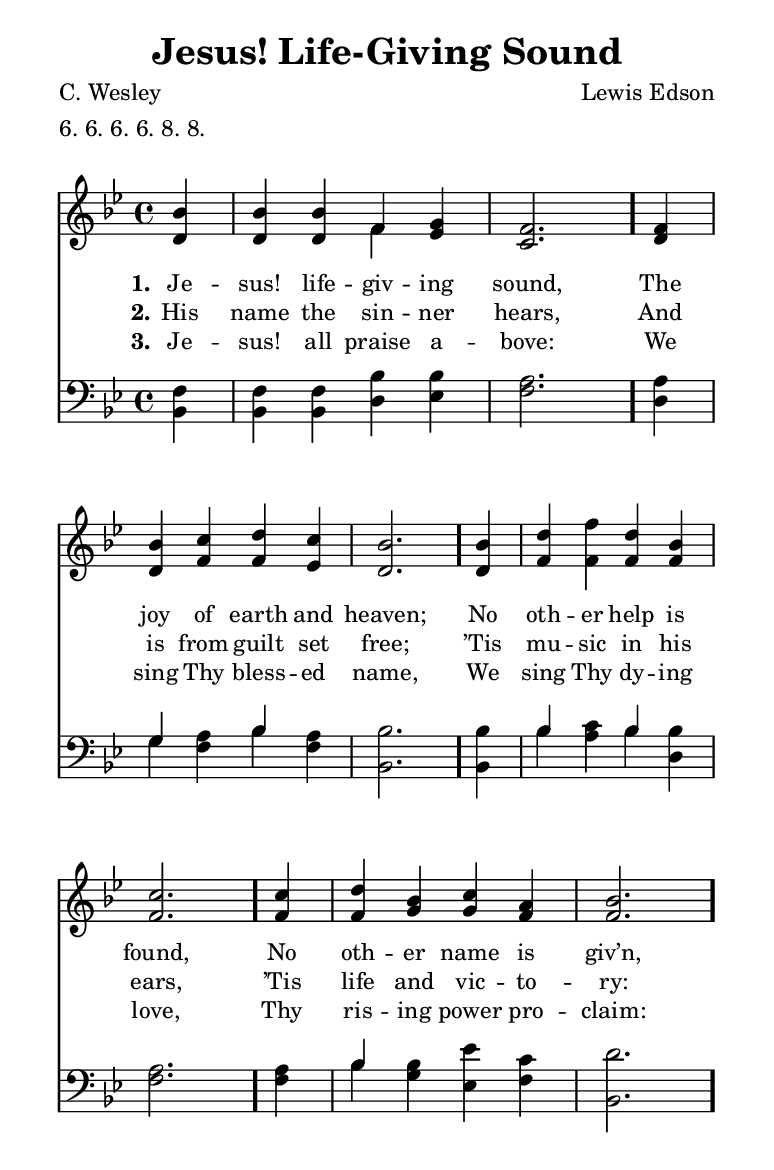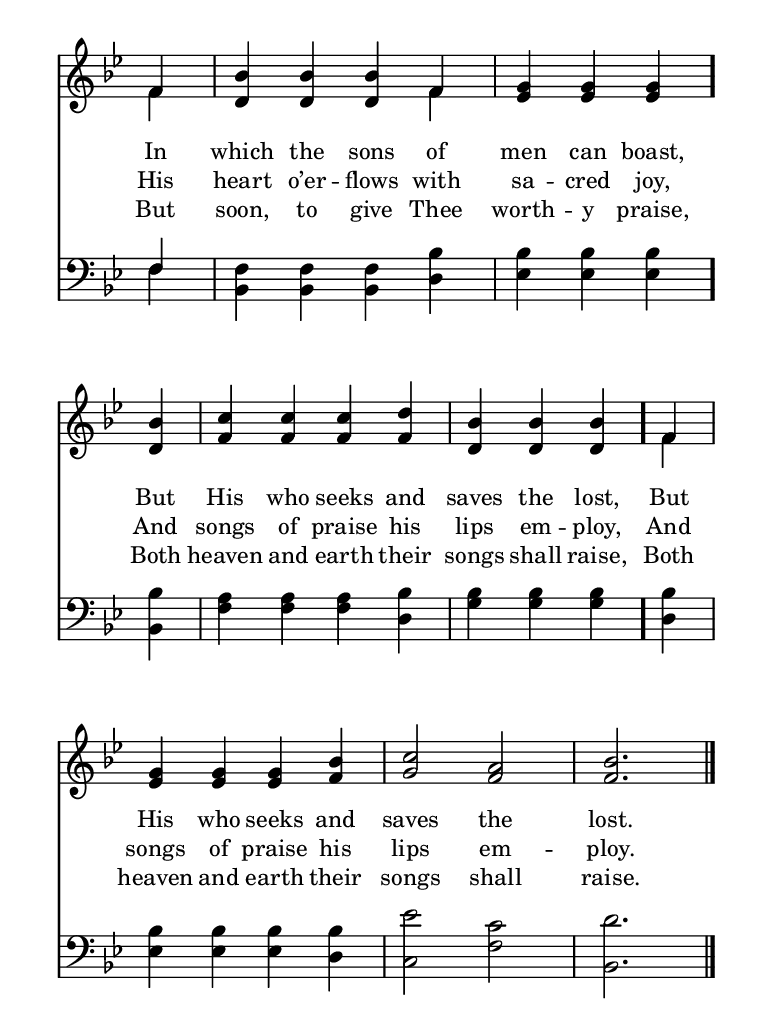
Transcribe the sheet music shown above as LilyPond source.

\include "common/global.ily"
\paper {
  \include "common/paper.ily"
  %ragged-bottom = ##t
  ragged-last-bottom = ##t
  %systems-per-page = ##f
  %page-count = ##f
}

\header{
  hymnnumber = "153"
  title = "Jesus! Life-Giving Sound"
  tunename = "Lenox"
  meter = "6. 6. 6. 6. 8. 8."
  poet = "C. Wesley"
  composer = "Lewis Edson"
  %copyright = ""
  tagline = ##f
}

global = {
  \include "common/overrides.ily"
  %\override Staff.TimeSignature.style = #'numbered % original uses 'c' instead of 4/4 here, unusually
  \time 4/4
  \override Score.MetronomeMark.transparent = ##t % hide all fermata changes too
  \tempo 4=88
  \key bes \major
  \partial 4
  \autoBeamOff
}

notesSoprano = {
\global
\relative c'' {

  bes4 | bes bes f g | f2.
  f4 | bes c d c | bes2.
  bes4 | d f d bes | c2.
  c4 | d bes c a | bes2.
  f4 | bes bes bes f | g g g
  bes | c c c d | bes bes bes
  f | g g g bes | c2 a | bes2.

  \bar "|."

}
}

notesAlto = {
\global
\relative e' {

  d4 | d d f ees | c2.
  d4 | d f f ees | d2.
  d4 | f f f f | f2.
  f4 | f g g f | f2.
  f4 | d d d f | ees ees ees
  d | f f f f | d d d
  f | ees ees ees f | g2 f | f2.

}
}

notesTenor = {
\global
\relative a {

  f4 | f f bes bes | a2.
  a4 | g a bes a | bes2.
  bes4 | bes c bes bes | a2.
  a4 | bes bes ees c | d2.
  f,4 | f f f bes | bes bes bes
  bes | a a a bes | bes bes bes
  bes | bes bes bes bes | ees2 c | d2.

}
}

notesBass = {
\global
\relative f, {

  bes4 | bes bes d ees | f2.
  d4 | g f bes f | bes,2.
  bes4 | bes' a bes d, | f2.
  f4 | bes g ees f | bes,2.
  f'4 | bes, bes bes d | ees ees ees
  bes | f' f f d | g g g
  d | ees ees ees d | c2 f | bes,2.

}
}

wordsA = \lyricmode {
\set stanza = "1."

Je -- sus! life -- giv -- ing sound, \bar "."
The joy of earth and heaven; \bar "."
No oth -- er help is found, \bar "."
No oth -- er name is giv’n, \bar "." \break
In which the sons of men can boast, \bar "."
%{HIDE>%}But His who seeks and saves the lost, \bar "." %{<HIDE%}
But His who seeks and saves the lost. \bar "."

}

wordsB = \lyricmode {
\set stanza = "2."

His name the sin -- ner hears,
And is from guilt set free;
’Tis mu -- sic in his ears,
’Tis life and vic -- to -- ry:
His heart o’er -- flows with sa -- cred joy,
%{HIDE>%}And songs of praise his lips em -- ploy, %{<HIDE%}
And songs of praise his lips em -- ploy.

}

wordsC = \lyricmode {
\set stanza = "3."

Je -- sus! all praise a -- bove:
We sing Thy bless -- ed name,
We sing Thy dy -- ing love,
Thy ris -- ing power pro -- claim:
But soon, to give Thee worth -- y praise,
%{HIDE>%}Both heaven and earth their songs shall raise, %{<HIDE%}
Both heaven and earth their songs shall raise.

}

\score {
  \context ChoirStaff <<
    \context Staff = upper <<
      \set Staff.autoBeaming = ##f
      \set ChoirStaff.systemStartDelimiter = #'SystemStartBar
      \set ChoirStaff.printPartCombineTexts = ##f
      \partcombine #'(2 . 9) \notesSoprano \notesAlto
      \context NullVoice = sopranos { \voiceOne << \notesSoprano >> }
      \context NullVoice = altos { \voiceTwo << \notesAlto >> }
      \context Lyrics = one   \lyricsto sopranos \wordsA
      \context Lyrics = two   \lyricsto sopranos \wordsB
      \context Lyrics = three \lyricsto sopranos \wordsC
    >>
    \context Staff = men <<
      \clef bass
      \set ChoirStaff.printPartCombineTexts = ##f
      \partcombine #'(2 . 9) \notesTenor \notesBass
      \context NullVoice = tenors { \voiceOne << \notesTenor >> }
      \context NullVoice = basses { \voiceTwo << \notesBass >> }
    >>
  >>
  \layout {
    \include "common/layout.ily"
  }
  \midi{
    \include "common/midi.ily"
  }
}

\version "2.19.49"  % necessary for upgrading to future LilyPond versions.

% vi:set et ts=2 sw=2 ai nocindent syntax=lilypond:
